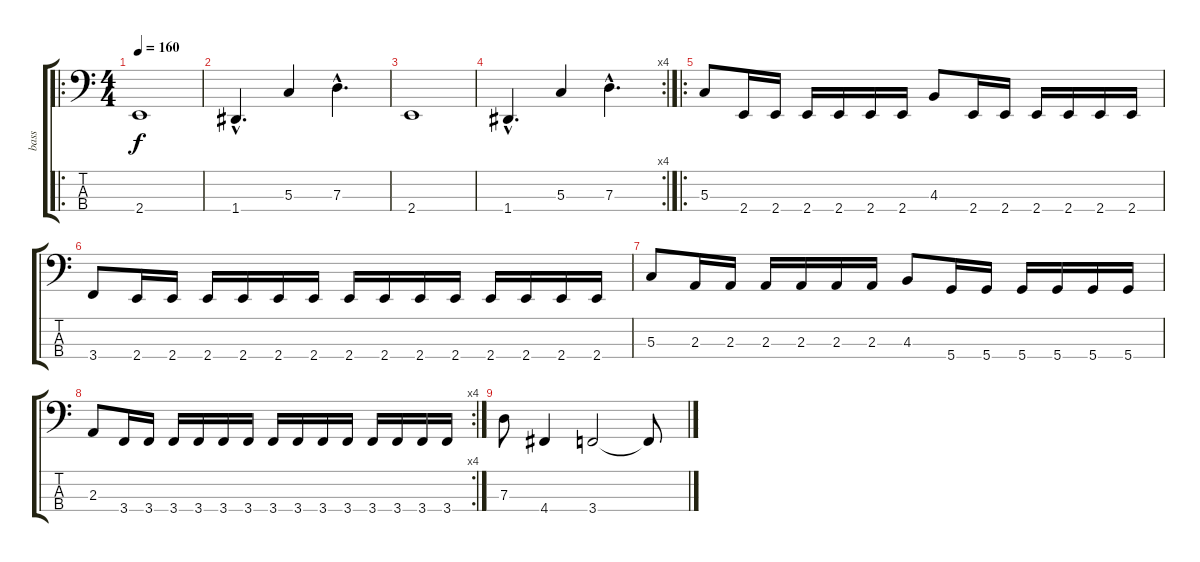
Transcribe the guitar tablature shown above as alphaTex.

\track ("bass" "bass") {instrument electricbassfinger}
\staff {score tabs}
\tuning (F2 C2 G1 D1) {hide}
\ro
\ts (4 4)
\tempo 160
\clef f4
\ks c
2.4.1{dy f} |
1.4{hac}.4{d} 5.3.4 7.3{hac}.4{d} |
2.4.1 |
\rc 4
1.4{hac}.4{d} 5.3.4 7.3{hac}.4{d} |
\ro
5.3.8 2.4.16 2.4.16 2.4.16 2.4.16 2.4.16 2.4.16 4.3.8 2.4.16 2.4.16 2.4.16 2.4.16 2.4.16 2.4.16 |
3.4.8 2.4.16 2.4.16 2.4.16 2.4.16 2.4.16 2.4.16 2.4.16 2.4.16 2.4.16 2.4.16 2.4.16 2.4.16 2.4.16 2.4.16 |
5.3.8 2.3.16 2.3.16 2.3.16 2.3.16 2.3.16 2.3.16 4.3.8 5.4.16 5.4.16 5.4.16 5.4.16 5.4.16 5.4.16 |
\rc 4
2.3.8 3.4.16 3.4.16 3.4.16 3.4.16 3.4.16 3.4.16 3.4.16 3.4.16 3.4.16 3.4.16 3.4.16 3.4.16 3.4.16 3.4.16 |
7.3.8 4.4.4 3.4.2 3.4{t}.8
